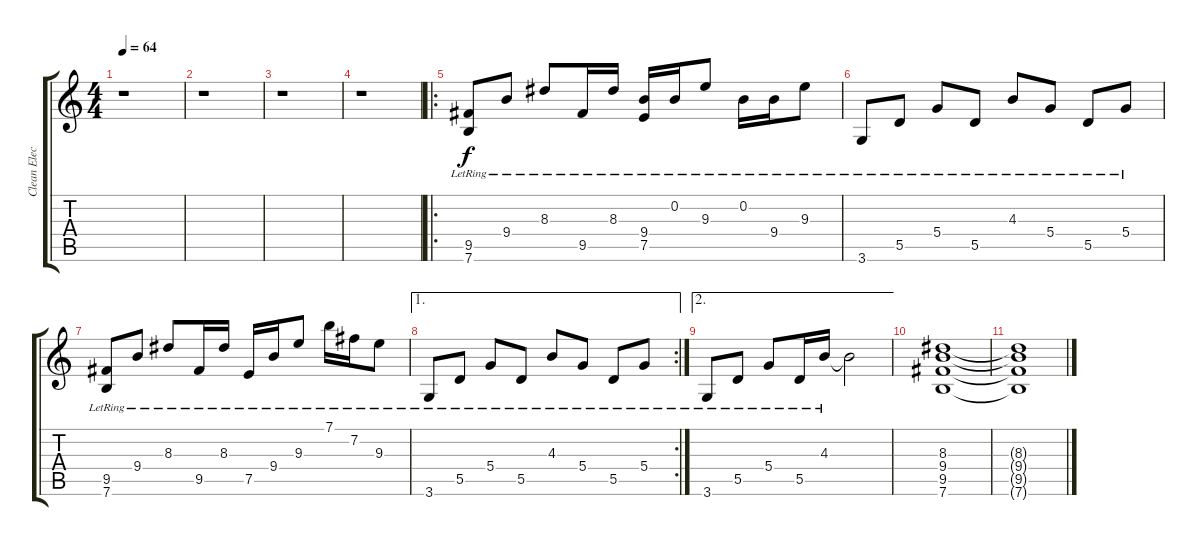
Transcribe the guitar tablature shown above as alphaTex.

\track ("Clean Elec." "Clean Elec") {instrument electricguitarjazz}
\staff {score tabs}
\tuning (E4 B3 G3 D3 A2 E2) {hide}
\ts (4 4)
\tempo 64
\clef g2
\ks c
r.1{dy f} |
r.1 |
r.1 |
r.1 |
\ro
(9.5{lr} 7.6{lr}).8{volume 6} 9.4{lr}.8 8.3{lr}.8 9.5{lr}.16 8.3{lr}.16 (9.4{lr} 7.5{lr}).16 0.2{lr}.16 9.3{lr}.8 0.2{lr}.16 9.4{lr}.16 9.3{lr}.8 |
3.6{lr}.8 5.5{lr}.8 5.4{lr}.8 5.5{lr}.8 4.3{lr}.8 5.4{lr}.8 5.5{lr}.8 5.4{lr}.8 |
(9.5{lr} 7.6{lr}).8 9.4{lr}.8 8.3{lr}.8 9.5{lr}.16 8.3{lr}.16 7.5{lr}.16 9.4{lr}.16 9.3{lr}.8 7.1{lr}.16 7.2{lr}.16 9.3{lr}.8 |
\ae 1
\rc 2
3.6{lr}.8 5.5{lr}.8 5.4{lr}.8 5.5{lr}.8 4.3{lr}.8 5.4{lr}.8 5.5{lr}.8 5.4{lr}.8 |
\ae 2
3.6{lr}.8 5.5{lr}.8 5.4{lr}.8 5.5{lr}.16 4.3{lr}.16 4.3{t}.2 |
(8.3 9.4 9.5 7.6).1 |
(8.3{t} 9.4{t} 9.5{t} 7.6{t}).1
